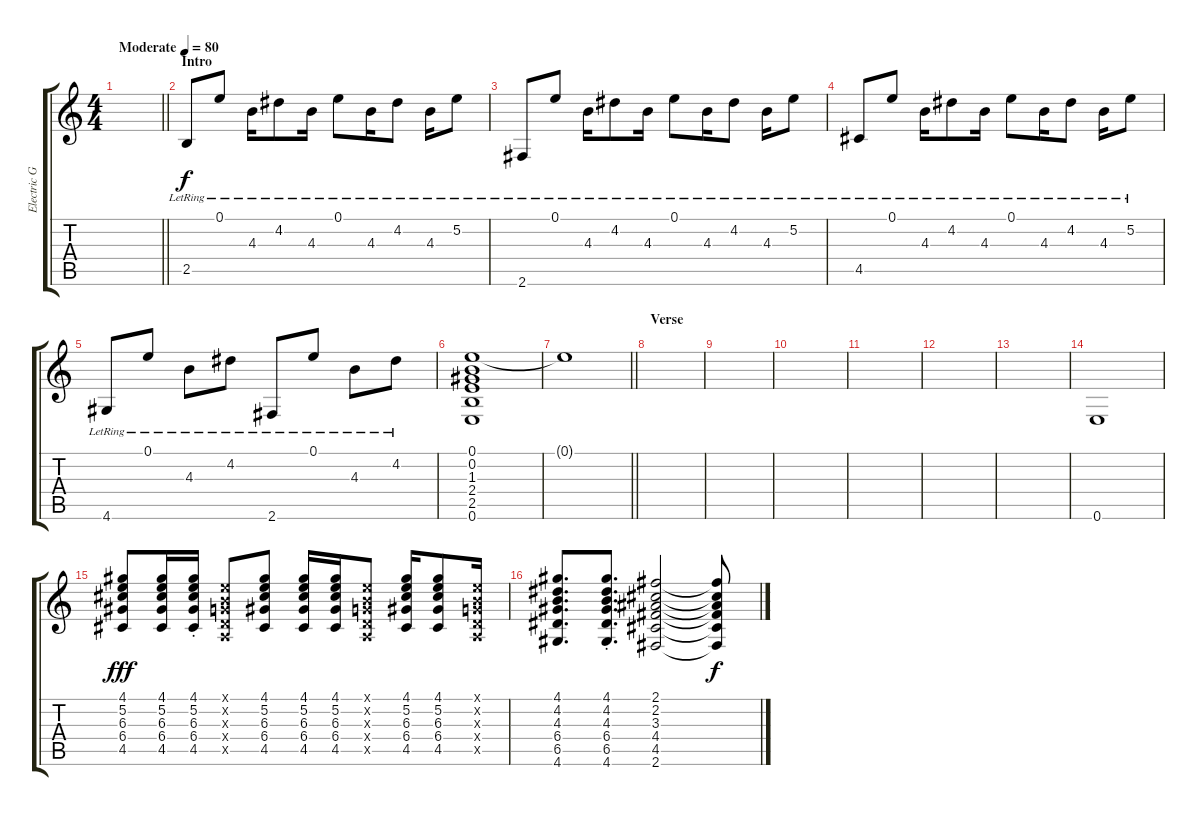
\track ("Electric Guitar" "Electric G") {instrument electricguitarclean}
\staff {score tabs}
\tuning (E4 B3 G3 D3 A2 E2) {hide}
\ts (4 4)
\tempo (80 "Moderate")
\clef g2
\barLineRight lightlight
\ks c
|
\section ("" "Intro")
2.5{lr}.8 0.1{lr}.8 4.3{lr}.16 4.2{lr}.8 4.3{lr}.16 0.1{lr}.8 4.3{lr}.16 4.2{lr}.8 4.3{lr}.16 5.2{lr}.8 |
2.6{lr}.8 0.1{lr}.8 4.3{lr}.16 4.2{lr}.8 4.3{lr}.16 0.1{lr}.8 4.3{lr}.16 4.2{lr}.8 4.3{lr}.16 5.2{lr}.8 |
4.5{lr}.8 0.1{lr}.8 4.3{lr}.16 4.2{lr}.8 4.3{lr}.16 0.1{lr}.8 4.3{lr}.16 4.2{lr}.8 4.3{lr}.16 5.2{lr}.8 |
4.6{lr}.8 0.1{lr}.8 4.3{lr}.8 4.2{lr}.8 2.6{lr}.8 0.1{lr}.8 4.3{lr}.8 4.2{lr}.8 |
(0.1 0.2 1.3 2.4 2.5 0.6).1 |
\barLineRight lightlight
0.1{t}.1 |
\section ("" "Verse")
|
|
|
|
|
|
0.6.1 |
(4.1 5.2 6.3 6.4 4.5).8{dy fff volume 3} (4.1 5.2 6.3 6.4 4.5).16 (4.1{st} 5.2 6.3 6.4 4.5).16 (0.1{x} 0.2{x} 0.3{x} 0.4{x} 0.5{x}).8 (4.1 5.2 6.3 6.4 4.5).8 (4.1 5.2 6.3 6.4 4.5).16 (4.1 5.2 6.3 6.4 4.5).16 (0.1{x} 0.2{x} 0.3{x} 0.4{x} 0.5{x}).8 (4.1 5.2 6.3 6.4 4.5).16 (4.1 5.2 6.3 6.4 4.5).8 (0.1{x} 0.2{x} 0.3{x} 0.4{x} 0.5{x}).16 |
(4.1 4.2 4.3 6.4 6.5 4.6).8{d} (4.1{st} 4.2 4.3 6.4 6.5 4.6).8{d} (2.1 2.2 3.3 4.4 4.5 2.6).2 (2.1{t} 2.2{t} 3.3{t} 4.4{t} 4.5{t} 2.6{t}).8{dy f}
